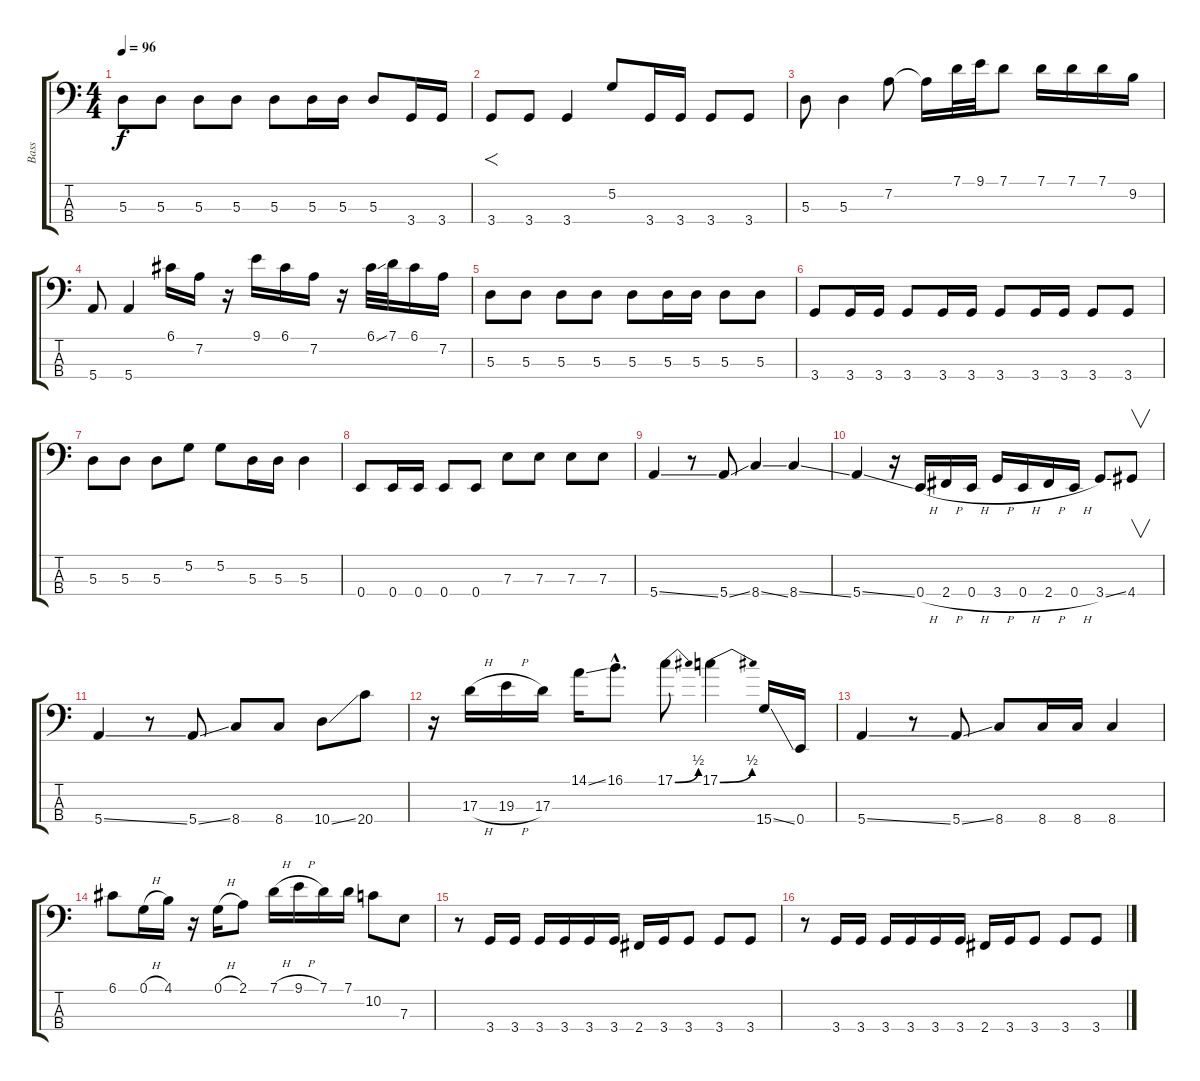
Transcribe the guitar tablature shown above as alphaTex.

\track ("Bass" "Bass") {instrument electricbassfinger}
\staff {score tabs}
\tuning (G2 D2 A1 E1) {hide}
\ts (4 4)
\tempo 96
\clef f4
\ks c
5.3.8{dy f} 5.3.8 5.3.8 5.3.8 5.3.8 5.3.16 5.3.16 5.3.8 3.4.16 3.4.16 |
3.4.8{f} 3.4.8 3.4.4 5.2.8 3.4.16 3.4.16 3.4.8 3.4.8 |
5.3.8 5.3.4 7.2.8 7.2{t}.16 7.1.32 9.1.32 7.1.8 7.1.16 7.1.16 7.1.16 9.2.16 |
5.4.8 5.4.4 6.1.16 7.2.16 r.16 9.1.16 6.1.16 7.2.16 r.16 6.1{ss}.32 7.1.32 6.1.16 7.2.16 |
5.3.8 5.3.8 5.3.8 5.3.8 5.3.8 5.3.16 5.3.16 5.3.8 5.3.8 |
3.4.8 3.4.16 3.4.16 3.4.8 3.4.16 3.4.16 3.4.8 3.4.16 3.4.16 3.4.8 3.4.8 |
5.3.8 5.3.8 5.3.8 5.2.8 5.2.8 5.3.16 5.3.16 5.3.4 |
0.4.8 0.4.16 0.4.16 0.4.8 0.4.8 7.3.8 7.3.8 7.3.8 7.3.8 |
5.4{ss}.4 r.8 5.4{ss}.8 8.4{ss}.4 8.4{ss}.4 |
5.4{ss}.4 r.16 0.4{h}.16 2.4{h}.16 0.4{h}.16 3.4{h}.16 0.4{h}.16 2.4{h}.16 0.4{h}.16 3.4{ss}.8 4.4.8{v} |
5.4{ss}.4 r.8 5.4{ss}.8 8.4.8 8.4.8 10.4{ss}.8 20.4.8 |
r.16 17.3{h}.16 19.3{h}.16 17.3.16 14.1{ss}.16 16.1{hac}.8{d} 17.1{be (bend 0 0 60 2)}.8 17.1{be (bend 0 0 60 2)}.4 15.4{ss}.16 0.4.16 |
5.4{ss}.4 r.8 5.4{ss}.8 8.4.8 8.4.16 8.4.16 8.4.4 |
6.1.8 0.1{h}.16 4.1.16 r.16 0.1{h}.16 2.1.8 7.1{h}.16 9.1{h}.16 7.1.16 7.1.16 10.2.8 7.3.8 |
r.8 3.4.16 3.4.16 3.4.16 3.4.16 3.4.16 3.4.16 2.4.16 3.4.16 3.4.8 3.4.8 3.4.8 |
r.8 3.4.16 3.4.16 3.4.16 3.4.16 3.4.16 3.4.16 2.4.16 3.4.16 3.4.8 3.4.8 3.4.8
